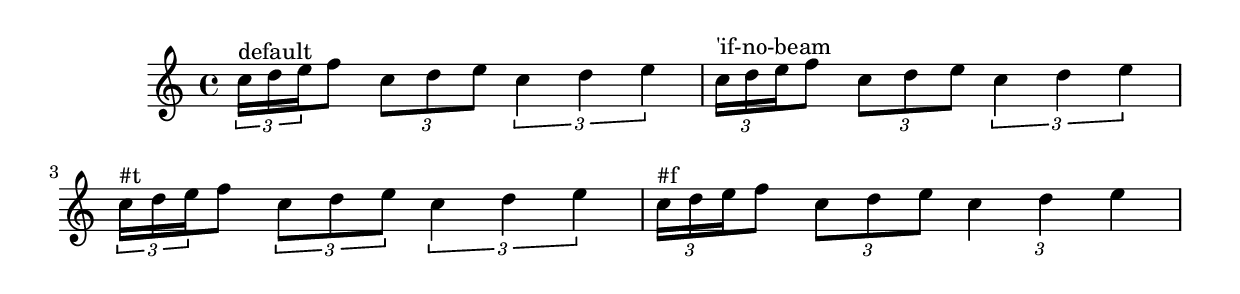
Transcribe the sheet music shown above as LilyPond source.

%% DO NOT EDIT this file manually; it is automatically
%% generated from LSR http://lsr.dsi.unimi.it
%% Make any changes in LSR itself, or in Documentation/snippets/new/ ,
%% and then run scripts/auxiliar/makelsr.py
%%
%% This file is in the public domain.
\version "2.14.0"

\header {
  lsrtags = "rhythms, tweaks-and-overrides"

%% Translation of GIT committish: 70f5f30161f7b804a681cd080274bfcdc9f4fe8c

  texidoces = "
El comportamiento predeterminado de la visibilidad de los corchetes de
grupo de valoración especial es imprimir el corchete a no ser que haya
una barra de la misma longitud que el grupo especial.  Para controlar
la visibilidad de los corchetes de grupo, establezca la propiedad
@code{'bracket-visibility} a @code{#t} (imprimir el corchete siempre),
@code{#f} (no imprimirlo nunca) o @code{'if-no-beam} (imprimir el
corchete solamente si no hay barra).

"

  doctitlees = "Controlar la visibilidad de los corchetes de grupo especial"

%% Translation of GIT committish: 190a067275167c6dc9dd0afef683d14d392b7033

  texidocfr = "
Selon la tradition, les crochets indicateurs de nolet sont toujours
imprimés sauf dans le cas où ils seraient de la même longuer qu'une
ligature.  LilyPond permet, au travers de la propriété
@code{'bracket-visibility}, de contôler précisément leur
affichage@tie{}: déterminée à @code{#t}, ils seront toujours
imprimés@tie{}; @code{#f} permet de ne jamais les imprimer, et
@code{#'if-no-beam} les imprimera en l'absence de ligature.

"
  doctitlefr = "Contrôle de l'impression des crochets de nolet"


  texidoc = "
The default behavior of tuplet-bracket visibility is to print a bracket
unless there is a beam of the same length as the tuplet. To control the
visibility of tuplet brackets, set the property
@code{'bracket-visibility} to either @code{#t} (always print a
bracket), @code{#f} (never print a bracket) or @code{'if-no-beam}
(only print a bracket if there is no beam).

"
  doctitle = "Controlling tuplet bracket visibility"
} % begin verbatim

music = \relative c'' {
  \times 2/3 { c16[ d e } f8]
  \times 2/3 { c8 d e }
  \times 2/3 { c4 d e }
}

\new Voice {
  \relative c' {
    << \music s4^"default" >>
    \override TupletBracket #'bracket-visibility = #'if-no-beam
    << \music s4^"'if-no-beam" >>
    \override TupletBracket #'bracket-visibility = ##t
    << \music s4^"#t" >>
    \override TupletBracket #'bracket-visibility = ##f
    << \music s4^"#f" >>
  }
}


